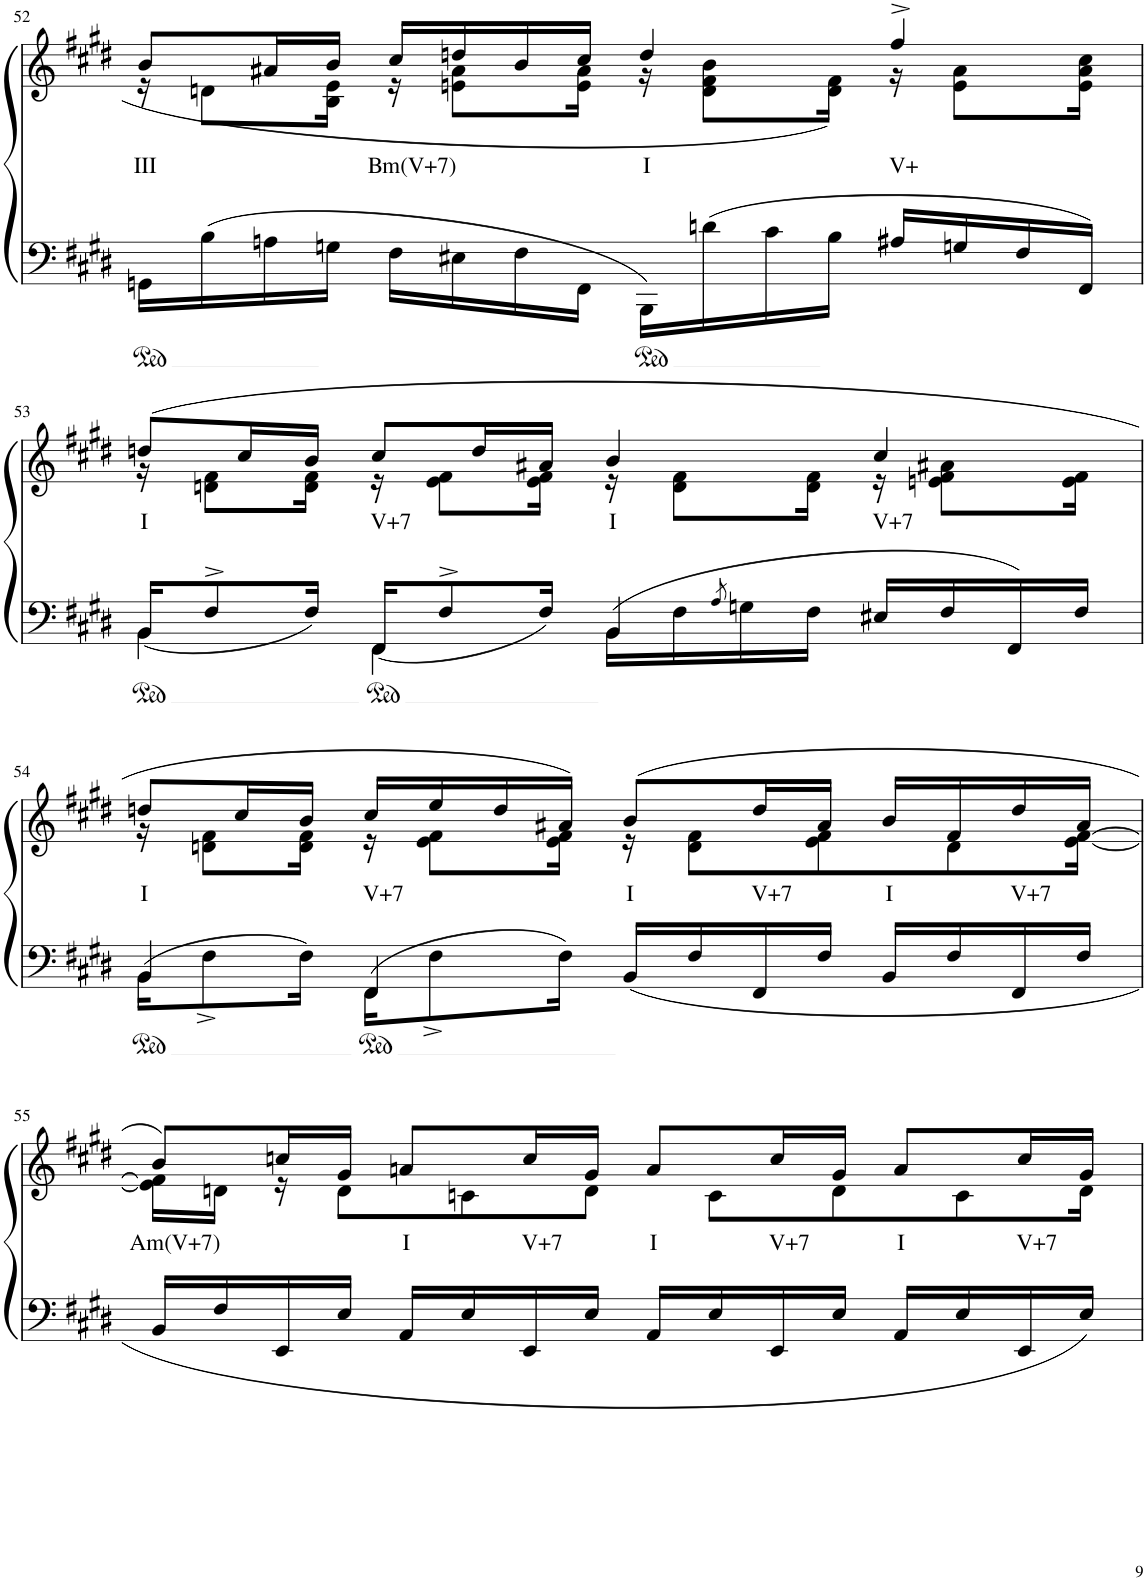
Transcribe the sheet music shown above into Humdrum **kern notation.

**kern	**kern	**text
*part1	*part1	*part1
*staff2	*staff1	*staff1
*I"Piano	*	*
*I'Pno	*	*
!!LO:PB:g=z
*clefF4	*clefG2	*
*k[f#c#g#d#]	*k[f#c#g#d#]	*
*M4/4	*M4/4	*
*met(c)	*met(c)	*
=52	=52	=52
!	!	!LO:LY:b
*	*^	*
16GGn\LL	8b/L	16r	III
16B\	.	8dn\L	.
16An\	16a#X/L	.	.
16Gn\JJ	16b/JJ	16B\ 16e\Jk	.
!	!	!	!LO:LY:b
16F#\LL	16cc#/LL	16r	Bm(V+7)
16E#X\	16ddn/	8en\ 8a#\L	.
16F#\	16b/	.	.
16FF#\JJ	16cc#/JJ	16e\ 16a#\Jk	.
!	!	!	!LO:LY:b
16BBB\LL	4dd/	16r	I
16dn\	.	8d\ 8f#\ 8b\L	.
16c#\	.	.	.
16B\JJ	.	16d\ 16f#\Jk	.
!	!	!	!LO:LY:b
16A#X/LL	4ff#^/	16r	V+
16Gn/	.	8e\ 8a#\L	.
16F#/	.	.	.
16FF#/JJ	.	16e\ 16a#\ 16cc#\Jk	.
!!LO:LB:g=z	!!
=53	=53	=53	=53
*^	*	*	*
!	!	!	!	!LO:LY:b
16BB/KL	4BB\	(8ddn/L	16r	I
8F#^/	.	.	8dn\ 8f#\L	.
.	.	16cc#/L	.	.
16F#/Jk	.	16b/JJ	16d\ 16f#\Jk	.
!	!	!	!	!LO:LY:b
16FF#/KL	4FF#\	8cc#/L	16r	V+7
8F#^/	.	.	8e\ 8f#\L	.
.	.	16dd/L	.	.
16F#/Jk	.	16a#X/JJ	16e\ 16f#\Jk	.
!	!	!	!	!LO:LY:b
16BB\LL	4BB/	4b/	16r	I
16F#\	.	.	8d\ 8f#\L	.
8qA/	.	.	.	.
16Gn\	.	.	.	.
16F#\JJ	.	.	16d\ 16f#\Jk	.
!	!	!	!	!LO:LY:b
16E#X/LL	4ryy	4cc#/	16r	V+7
16F#/	.	.	8en\ 8f#\ 8a#X\L	.
16FF#/	.	.	.	.
16F#/JJ	.	.	16e\ 16f#\Jk	.
!!LO:LB:g=z	!!
=54	=54	=54	=54	=54
!	!	!	!	!LO:LY:b
16BB\KL	4BB/	8ddn/L	16r	I
8F#^\	.	.	8dn\ 8f#\L	.
.	.	16cc#/L	.	.
16F#\Jk	.	16b/JJ	16d\ 16f#\Jk	.
!	!	!	!	!LO:LY:b
16FF#\KL	4FF#/	16cc#/LL	16r	V+7
8F#^\	.	16ee/	8e\ 8f#\L	.
.	.	16dd/	.	.
16F#\Jk	.	16a#X/JJ)	16e\ 16f#\Jk	.
!	!	!	!	!LO:LY:b
16BB/LL	2ryy	(8b/L	16r	I
16F#/	.	.	8d\ 8f#\L	.
!	!	!	!	!LO:LY:b
16FF#/	.	16dd/L	.	V+7
16F#/JJ	.	16a#/JJ	8e\ 8f#\	.
!	!	!	!	!LO:LY:b
16BB/LL	.	16b/LL	.	I
16F#/	.	16f#/	8d\	.
!	!	!	!	!LO:LY:b
16FF#/	.	16dd/	.	V+7
16F#/JJ	.	16a#/JJ	[16e\ [>16f#\Jk	.
*v	*v	*	*	*
!!LO:LB:g=z	!!
=55	=55	=55	=55
!	!	!	!LO:LY:b
16BB/LL	8b/L)	16e\] 16f#\]LL	Am(V+7)
16F#/	.	16dn\JJ	.
16EE/	16ccn/L	16r	.
16E/JJ	16g#/JJ	8d\L	.
!	!	!	!LO:LY:b
16AA/LL	8an/L	.	I
16E/	.	8cn\	.
!	!	!	!LO:LY:b
16EE/	16cc/L	.	V+7
16E/JJ	16g#/JJ	8d\J	.
!	!	!	!LO:LY:b
16AA/LL	8a/L	.	I
16E/	.	8c\L	.
!	!	!	!LO:LY:b
16EE/	16cc/L	.	V+7
16E/JJ	16g#/JJ	8d\	.
!	!	!	!LO:LY:b
16AA/LL	8a/L	.	I
16E/	.	8c\	.
!	!	!	!LO:LY:b
16EE/	16cc/L	.	V+7
16E/JJ	16g#/JJ	16d\Jk	.
*	*v	*v	*
=	=	=
*-	*-	*-
